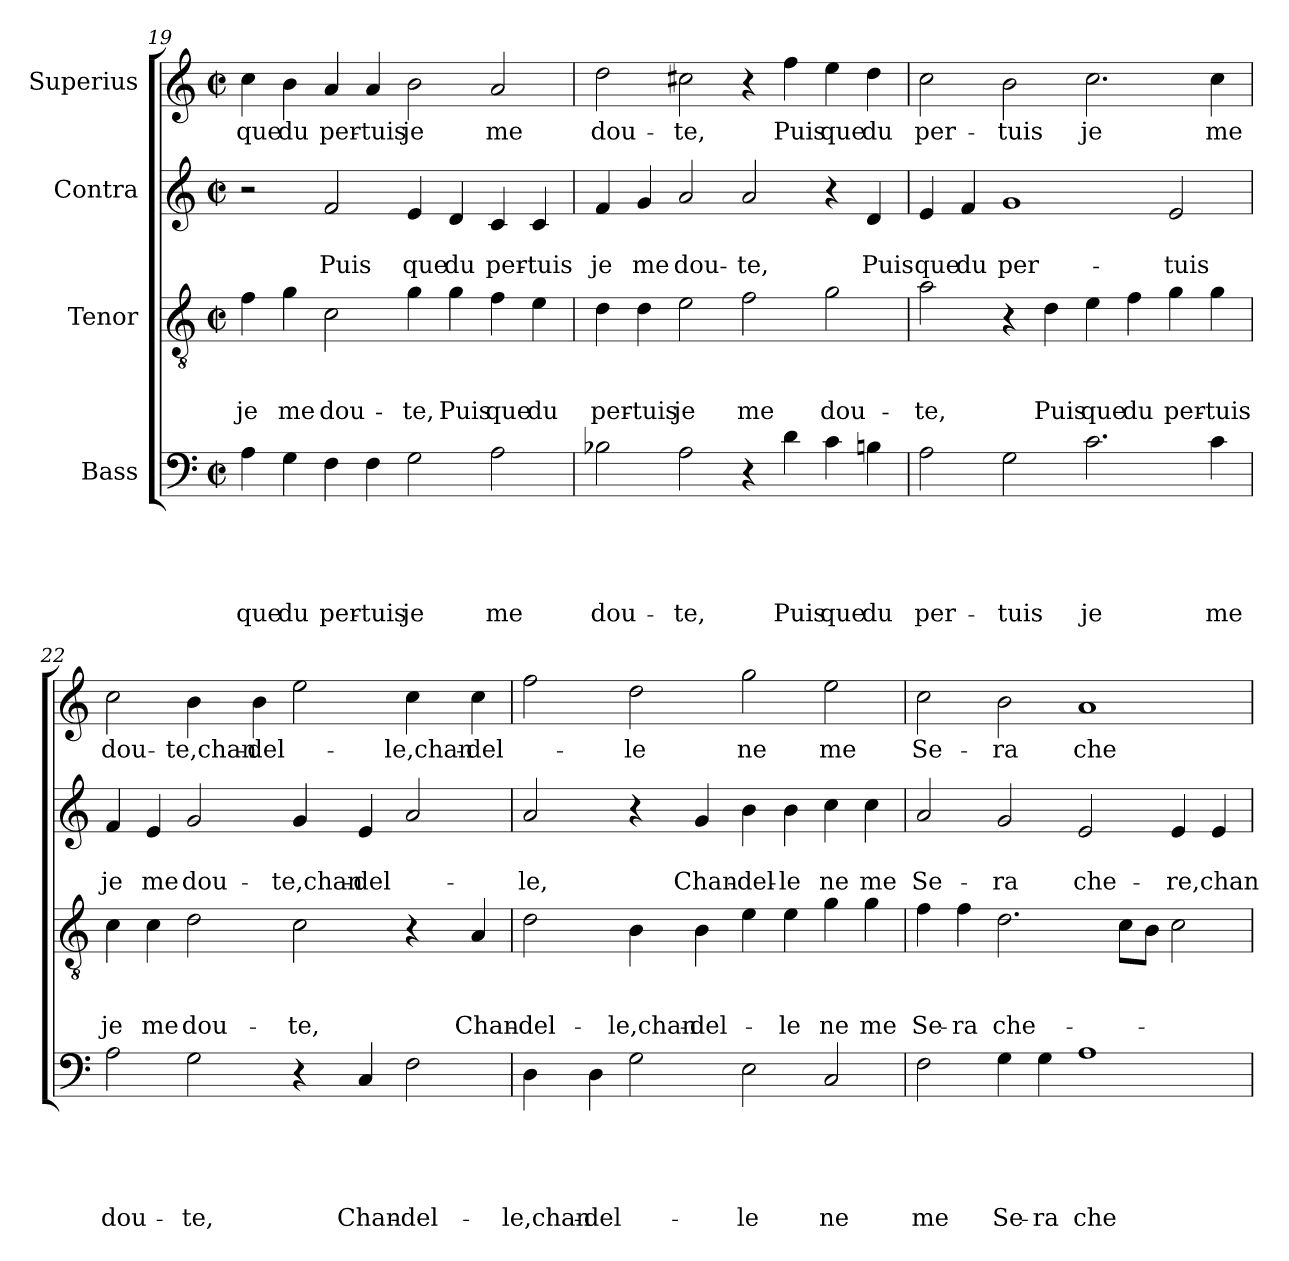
**kern	**text	**text	**text	**text	**text	**kern	**text	**text	**text	**kern	**text	**text	**kern	**text
*part4	*part4	*part4	*part4	*part4	*part4	*part3	*part3	*part3	*part3	*part2	*part2	*part2	*part1	*part1
*staff4	*staff4	*staff4	*staff4	*staff4	*staff4	*staff3	*staff3	*staff3	*staff3	*staff2	*staff2	*staff2	*staff1	*staff1
*I"Bass	*	*	*	*	*	*I"Tenor	*	*	*	*I"Contra	*	*	*I"Superius	*
*clefF4	*	*	*	*	*	*clefGv2	*	*	*	*clefG2	*	*	*clefG2	*
*k[]	*	*	*	*	*	*k[]	*	*	*	*k[]	*	*	*k[]	*
*C:	*	*	*	*	*	*C:	*	*	*	*C:	*	*	*C:	*
*M2/2	*	*	*	*	*	*M2/2	*	*	*	*M2/2	*	*	*M2/2	*
*met(c|)	*	*	*	*	*	*met(c|)	*	*	*	*met(c|)	*	*	*met(c|)	*
=19	=19	=19	=19	=19	=19	=19	=19	=19	=19	=19	=19	=19	=19	=19
!	!	!	!	!	!LO:LY:b	!	!	!	!LO:LY:b	!	!	!	!	!LO:LY:b
4A\	.	.	.	.	que	4f\	.	.	je	2r	.	.	4cc\	que
!	!	!	!	!	!LO:LY:b	!	!	!	!LO:LY:b	!	!	!	!	!LO:LY:b
4G\	.	.	.	.	du	4g\	.	.	me	.	.	.	4b\	du
!	!	!	!	!	!LO:LY:b	!	!	!	!LO:LY:b	!	!	!LO:LY:b	!	!LO:LY:b
4F\	.	.	.	.	per-	2c\	.	.	dou-	2f/	.	Puis	4a/	per-
!	!	!	!	!	!LO:LY:b:rj	!	!	!	!	!	!	!	!	!LO:LY:b:rj
4F\	.	.	.	.	-tuis	.	.	.	.	.	.	.	4a/	-tuis
!	!	!	!	!	!LO:LY:b	!	!	!	!LO:LY:b	!	!	!LO:LY:b	!	!LO:LY:b
2G\	.	.	.	.	je	4g\	.	.	-te,	4e/	.	que	2b\	je
!	!	!	!	!	!	!	!	!	!LO:LY:b	!	!	!LO:LY:b	!	!
.	.	.	.	.	.	4g\	.	.	Puis	4d/	.	du	.	.
!	!	!	!	!	!LO:LY:b	!	!	!	!LO:LY:b	!	!	!LO:LY:b	!	!LO:LY:b
2A\	.	.	.	.	me	4f\	.	.	que	4c/	.	per-	2a/	me
!	!	!	!	!	!	!	!	!	!LO:LY:b	!	!	!LO:LY:b:rj	!	!
.	.	.	.	.	.	4e\	.	.	du	4c/	.	-tuis	.	.
=20	=20	=20	=20	=20	=20	=20	=20	=20	=20	=20	=20	=20	=20	=20
!	!	!	!	!	!LO:LY:b	!	!	!	!LO:LY:b	!	!	!LO:LY:b	!	!LO:LY:b
2B-X\	.	.	.	.	dou-	4d\	.	.	per-	4f/	.	je	2dd\	dou-
!	!	!	!	!	!	!	!	!	!LO:LY:b:rj	!	!	!LO:LY:b	!	!
.	.	.	.	.	.	4d\	.	.	-tuis	4g/	.	me	.	.
!	!	!	!	!	!LO:LY:b	!	!	!	!LO:LY:b	!	!	!LO:LY:b	!	!LO:LY:b
2A\	.	.	.	.	-te,	2e\	.	.	je	2a/	.	dou-	2cc#X\	-te,
!	!	!	!	!	!	!	!	!	!LO:LY:b	!	!	!LO:LY:b	!	!
4r	.	.	.	.	.	2f\	.	.	me	2a/	.	-te,	4r	.
!	!	!	!	!	!LO:LY:b	!	!	!	!	!	!	!	!	!LO:LY:b
4d\	.	.	.	.	Puis	.	.	.	.	.	.	.	4ff\	Puis
!	!	!	!	!	!LO:LY:b	!	!	!	!LO:LY:b	!	!	!	!	!LO:LY:b
4c\	.	.	.	.	que	2g\	.	.	dou-	4r	.	.	4ee\	que
!	!	!	!	!	!LO:LY:b	!	!	!	!	!	!	!LO:LY:b	!	!LO:LY:b
4Bn\	.	.	.	.	du	.	.	.	.	4d/	.	Puis	4dd\	du
!!LO:LB:g=z
=21	=21	=21	=21	=21	=21	=21	=21	=21	=21	=21	=21	=21	=21	=21
!	!	!	!	!	!LO:LY:b	!	!	!	!LO:LY:b	!	!	!LO:LY:b	!	!LO:LY:b
2A\	.	.	.	.	per-	2a\	.	.	-te,	4e/	.	que	2cc\	per-
!	!	!	!	!	!	!	!	!	!	!	!	!LO:LY:b	!	!
.	.	.	.	.	.	.	.	.	.	4f/	.	du	.	.
!	!	!	!	!	!LO:LY:b	!	!	!	!	!	!	!LO:LY:b	!	!LO:LY:b
2G\	.	.	.	.	-tuis	4r	.	.	.	1g	.	per-	2b\	-tuis
!	!	!	!	!	!	!	!	!	!LO:LY:b	!	!	!	!	!
.	.	.	.	.	.	4d\	.	.	Puis	.	.	.	.	.
!	!	!	!	!	!LO:LY:b	!	!	!	!LO:LY:b	!	!	!	!	!LO:LY:b
2.c\	.	.	.	.	je	4e\	.	.	que	.	.	.	2.cc\	je
!	!	!	!	!	!	!	!	!	!LO:LY:b	!	!	!	!	!
.	.	.	.	.	.	4f\	.	.	du	.	.	.	.	.
!	!	!	!	!	!	!	!	!	!LO:LY:b	!	!	!LO:LY:b	!	!
.	.	.	.	.	.	4g\	.	.	per-	2e/	.	-tuis	.	.
!	!	!	!	!	!LO:LY:b	!	!	!	!LO:LY:b:rj	!	!	!	!	!LO:LY:b
4c\	.	.	.	.	me	4g\	.	.	-tuis	.	.	.	4cc\	me
=22	=22	=22	=22	=22	=22	=22	=22	=22	=22	=22	=22	=22	=22	=22
!	!	!	!	!	!LO:LY:b	!	!	!	!LO:LY:b	!	!	!LO:LY:b	!	!LO:LY:b
2A\	.	.	.	.	dou-	4c\	.	.	je	4f/	.	je	2cc\	dou-
!	!	!	!	!	!	!	!	!	!LO:LY:b	!	!	!LO:LY:b	!	!
.	.	.	.	.	.	4c\	.	.	me	4e/	.	me	.	.
!	!	!	!	!	!LO:LY:b	!	!	!	!LO:LY:b	!	!	!LO:LY:b	!	!LO:LY:b
2G\	.	.	.	.	-te,	2d\	.	.	dou-	2g/	.	dou-	4b\	-te,chan-
!	!	!	!	!	!	!	!	!	!	!	!	!	!	!LO:LY:b
.	.	.	.	.	.	.	.	.	.	.	.	.	4b\	-del-
!	!	!	!	!	!	!	!	!	!LO:LY:b	!	!	!LO:LY:b	!	!
4r	.	.	.	.	.	2c\	.	.	-te,	4g/	.	-te,chan-	2ee\	.
!	!	!	!	!	!LO:LY:b	!	!	!	!	!	!	!LO:LY:b	!	!
4C/	.	.	.	.	Chan-	.	.	.	.	4e/	.	-del-	.	.
!	!	!	!	!	!LO:LY:b:rj	!	!	!	!	!	!	!	!	!LO:LY:b
2F\	.	.	.	.	-del-	4r	.	.	.	2a/	.	.	4cc\	-le,chan-
!	!	!	!	!	!	!	!	!	!LO:LY:b	!	!	!	!	!LO:LY:b
.	.	.	.	.	.	4A/	.	.	Chan-	.	.	.	4cc\	-del-
=23	=23	=23	=23	=23	=23	=23	=23	=23	=23	=23	=23	=23	=23	=23
!	!	!	!	!	!LO:LY:b	!	!	!	!LO:LY:b:rj	!	!	!LO:LY:b	!	!
4D\	.	.	.	.	-le,chan-	2d\	.	.	-del-	2a/	.	-le,	2ff\	.
!	!	!	!	!	!LO:LY:b	!	!	!	!	!	!	!	!	!
4D\	.	.	.	.	-del-	.	.	.	.	.	.	.	.	.
!	!	!	!	!	!	!	!	!	!LO:LY:b	!	!	!	!	!LO:LY:b
2G\	.	.	.	.	.	4B\	.	.	-le,chan-	4r	.	.	2dd\	-le
!	!	!	!	!	!	!	!	!	!LO:LY:b	!	!	!LO:LY:b	!	!
.	.	.	.	.	.	4B\	.	.	-del-	4g/	.	Chan-	.	.
!	!	!	!	!	!LO:LY:b	!	!	!	!	!	!	!LO:LY:b:rj	!	!LO:LY:b
2E\	.	.	.	.	-le	4e\	.	.	.	4b\	.	-del-	2gg\	ne
!	!	!	!	!	!	!	!	!	!LO:LY:b	!	!	!LO:LY:b	!	!
.	.	.	.	.	.	4e\	.	.	-le	4b\	.	-le	.	.
!	!	!	!	!	!LO:LY:b	!	!	!	!LO:LY:b	!	!	!LO:LY:b	!	!LO:LY:b
2C/	.	.	.	.	ne	4g\	.	.	ne	4cc\	.	ne	2ee\	me
!	!	!	!	!	!	!	!	!	!LO:LY:b	!	!	!LO:LY:b	!	!
.	.	.	.	.	.	4g\	.	.	me	4cc\	.	me	.	.
!!LO:LB:g=z
=24	=24	=24	=24	=24	=24	=24	=24	=24	=24	=24	=24	=24	=24	=24
!	!	!	!	!	!LO:LY:b	!	!	!	!LO:LY:b	!	!	!LO:LY:b	!	!LO:LY:b
2F\	.	.	.	.	me	4f\	.	.	Se-	2a/	.	Se-	2cc\	Se-
!	!	!	!	!	!	!	!	!	!LO:LY:b:rj	!	!	!	!	!
.	.	.	.	.	.	4f\	.	.	-ra	.	.	.	.	.
!	!	!	!	!	!LO:LY:b	!	!	!	!LO:LY:b	!	!	!LO:LY:b	!	!LO:LY:b
4G\	.	.	.	.	Se-	2.d\	.	.	che-	2g/	.	-ra	2b\	-ra
!	!	!	!	!	!LO:LY:b:rj	!	!	!	!	!	!	!	!	!
4G\	.	.	.	.	-ra	.	.	.	.	.	.	.	.	.
!	!	!	!	!	!LO:LY:b	!	!	!	!	!	!	!LO:LY:b	!	!LO:LY:b
1A	.	.	.	.	che-	.	.	.	.	2e/	.	che-	1a	che-
.	.	.	.	.	.	8c\L	.	.	.	.	.	.	.	.
.	.	.	.	.	.	8B\J	.	.	.	.	.	.	.	.
!	!	!	!	!	!	!	!	!	!	!	!	!LO:LY:b	!	!
.	.	.	.	.	.	2c\	.	.	.	4e/	.	-re,chan-	.	.
.	.	.	.	.	.	.	.	.	.	4e/	.	.	.	.
=	=	=	=	=	=	=	=	=	=	=	=	=	=	=
*-	*-	*-	*-	*-	*-	*-	*-	*-	*-	*-	*-	*-	*-	*-
